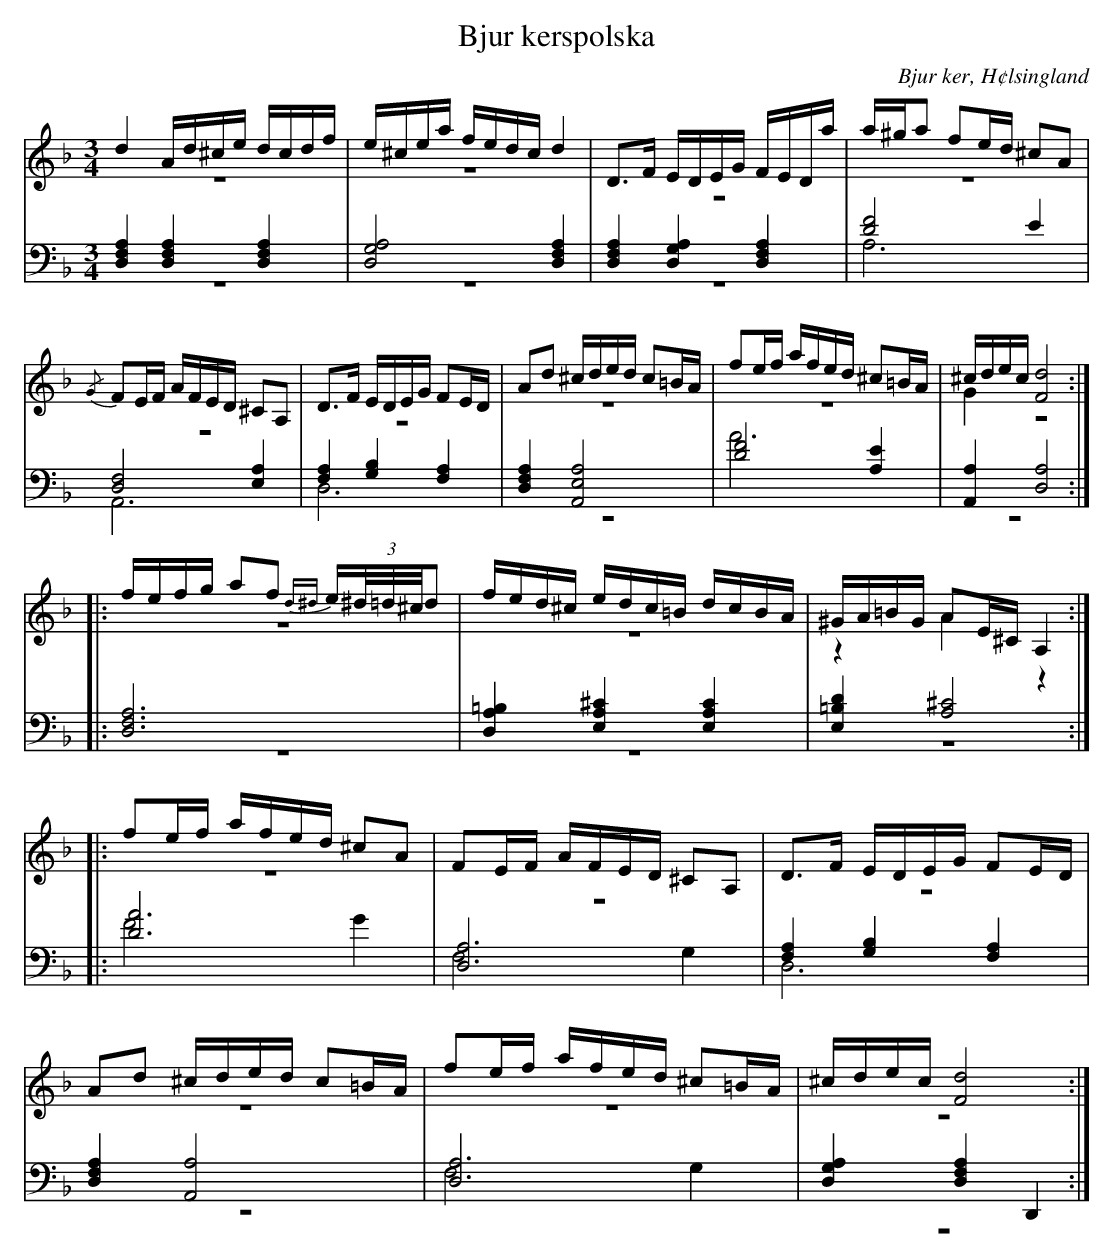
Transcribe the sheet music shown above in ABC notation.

X:1
T: Bjur kerspolska
O: Bjur ker, H¢lsingland
M: 3/4
L: 1/16
K: Dm
V:1
V:2 merge
V:3
V:4 merge
V:1
d4 Ad^ce dcdf |e^cea fedc d4|D2>F2 EDEG FEDa|a^ga2 f2ed ^c2A2|
{/G}F2EF AFED ^C2A,2|D2>F2 EDEG F2ED|A2d2 ^cded c2=BA|f2ef afed ^c2=BA|^cdec [F8d8]:|
|:fefg a2f2 {d^d}e(3^d/=d/^c/d2 |fed^c edc=B dcBA|^GA=BG A2E^C A,4:|
|:f2ef afed ^c2A2|F2EF AFED ^C2A,2|D2>F2 EDEG F2ED|
A2d2 ^cded c2=BA|f2ef afed ^c2=BA|^cdec [F8d8]:|
V:2
z12|z12|z12|z12|
z12|z12|z12|z12|G4 z8:|
|:z12|z12|z4 A4 z4:|
|:z12|z12|z12|
z12|z12|z12:|
V:3 clef=bass
[D,4F,4A,4] [D,4F,4A,4] [D,4F,4A,4]|[D,8G,8A,8] [D,4F,4A,4]|[D,4F,4A,4] [D,4G,4A,4] [D,4F,4A,4]|[D8F8] E4|
[D,8F,8] [E,4A,4]|[F,4A,4] [G,4B,4] [F,4A,4]|[D,4F,4A,4] [A,,8E,8A,8]|[D8F8] [A,4E4]|[A,,4A,4] [D,8A,8]:|
|:[D,12F,12A,12]|[D,4A,4=B,4] [E,4A,4^C4] [E,4A,4C4]|[E,4=B,4D4] [A,8^C8]:|
|:[D12A12]|[D,12A,12]|[F,4A,4] [G,4B,4] [F,4A,4]|
[D,4F,4A,4] [A,,8A,8]|[D,12A,12]|[D,4G,4A,4] [D,4F,4A,4] D,,4:|
V:4 clef=bass
z12|z12|z12|A,12|
A,,12|D,12|z12|A12|z12:|
|:z12|z12|z12:|
|:F8 G4|F,8 G,4|D,12|
z12|F,8 G,4|z12:|
